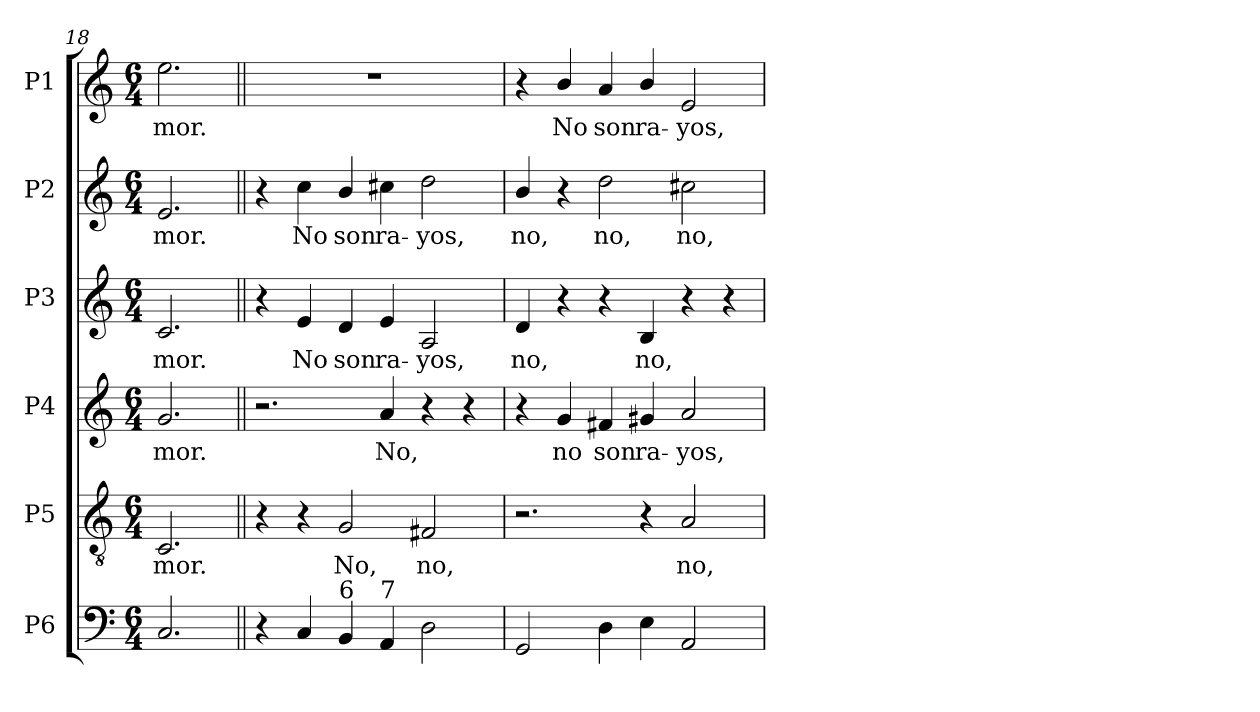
**kern	**kern	**text	**kern	**text	**kern	**text	**kern	**text	**kern	**text
*part6	*part5	*part5	*part4	*part4	*part3	*part3	*part2	*part2	*part1	*part1
*staff6	*staff5	*staff5	*staff4	*staff4	*staff3	*staff3	*staff2	*staff2	*staff1	*staff1
*I"P6	*I"P5	*	*I"P4	*	*I"P3	*	*I"P2	*	*I"P1	*
*clefF4	*clefGv2	*	*clefG2	*	*clefG2	*	*clefG2	*	*clefG2	*
*	*ITrd7c12	*	*	*	*	*	*	*	*	*
*k[]	*k[]	*	*k[]	*	*k[]	*	*k[]	*	*k[]	*
*C:	*C:	*	*C:	*	*C:	*	*C:	*	*C:	*
*M6/4	*M6/4	*	*M6/4	*	*M6/4	*	*M6/4	*	*M6/4	*
=18	=18	=18	=18	=18	=18	=18	=18	=18	=18	=18
!	!	!LO:LY:b:color=#000000	!	!	!	!	!	!	!	!
!	!	!	!	!LO:LY:b:color=#000000	!	!	!	!	!	!
!	!	!	!	!	!	!LO:LY:b:color=#000000	!	!	!	!
!	!	!	!	!	!	!	!	!LO:LY:b:color=#000000	!	!
!	!	!	!	!	!	!	!	!	!	!LO:LY:b:color=#000000
2.Ci/	2.CCi/	-mor.	2.gi/	-mor.	2.ci/	-mor.	2.ei/	-mor.	2.eei\	-mor.
!!LO:PB:g=z
=19||	=19||	=19||	=19||	=19||	=19||	=19||	=19||	=19||	=19||	=19||
!	!	!	!	!	!	!	!	!	!LO:N:vis=1	!
4r	4r	.	2.r	.	4r	.	4r	.	1.r	.
!	!	!	!	!	!	!LO:LY:b:color=#000000	!	!	!	!
!	!	!	!	!	!	!	!	!LO:LY:b:color=#000000	!	!
4Ci/	4r	.	.	.	4ei/	No	4cci\	No	.	.
!	!	!LO:LY:b:color=#000000	!	!	!	!	!	!	!	!
!	!	!	!	!	!	!LO:LY:b:color=#000000	!	!	!	!
!LO:TX:a:t=6	!	!	!	!	!	!	!	!	!	!
!	!	!	!	!	!	!	!	!LO:LY:b:color=#000000	!	!
4BBi/	2GGi/	No,	.	.	4di/	son	4bi/	son	.	.
!	!	!	!	!LO:LY:b:color=#000000	!	!	!	!	!	!
!	!	!	!	!	!	!LO:LY:b:color=#000000	!	!	!	!
!LO:TX:a:t=7	!	!	!	!	!	!	!	!	!	!
!	!	!	!	!	!	!	!	!LO:LY:b:color=#000000	!	!
4AAi/	.	.	4ai/	No,	4ei/	ra-	4cc#Xi\	ra-	.	.
!	!	!LO:LY:b:color=#000000	!	!	!	!	!	!	!	!
!	!	!	!	!	!	!LO:LY:b:color=#000000	!	!	!	!
!	!	!	!	!	!	!	!	!LO:LY:b:color=#000000	!	!
2Di\	2FF#Xi/	no,	4r	.	2Ai/	-yos,	2ddi\	-yos,	.	.
.	.	.	4r	.	.	.	.	.	.	.
=20	=20	=20	=20	=20	=20	=20	=20	=20	=20	=20
!	!	!	!	!	!	!LO:LY:b:color=#000000	!	!	!	!
!	!	!	!	!	!	!	!	!LO:LY:b:color=#000000	!	!
2GGi/	2.r	.	4r	.	4di/	no,	4bi/	no,	4r	.
!	!	!	!	!LO:LY:b:color=#000000	!	!	!	!	!	!
!	!	!	!	!	!	!	!	!	!	!LO:LY:b:color=#000000
.	.	.	4gi/	no	4r	.	4r	.	4bi/	No
!	!	!	!	!LO:LY:b:color=#000000	!	!	!	!	!	!
!	!	!	!	!	!	!	!	!LO:LY:b:color=#000000	!	!
!	!	!	!	!	!	!	!	!	!	!LO:LY:b:color=#000000
4Di\	.	.	4f#Xi/	son	4r	.	2ddi\	no,	4ai/	son
!	!	!	!	!LO:LY:b:color=#000000	!	!	!	!	!	!
!	!	!	!	!	!	!LO:LY:b:color=#000000	!	!	!	!
!	!	!	!	!	!	!	!	!	!	!LO:LY:b:color=#000000
4Ei\	4r	.	4g#Xi/	ra-	4Bi/	no,	.	.	4bi/	ra-
!	!	!LO:LY:b:color=#000000	!	!	!	!	!	!	!	!
!	!	!	!	!LO:LY:b:color=#000000	!	!	!	!	!	!
!	!	!	!	!	!	!	!	!LO:LY:b:color=#000000	!	!
!	!	!	!	!	!	!	!	!	!	!LO:LY:b:color=#000000
2AAi/	2AAi/	no,	2ai/	-yos,	4r	.	2cc#Xi\	no,	2ei/	-yos,
.	.	.	.	.	4r	.	.	.	.	.
=	=	=	=	=	=	=	=	=	=	=
*-	*-	*-	*-	*-	*-	*-	*-	*-	*-	*-
